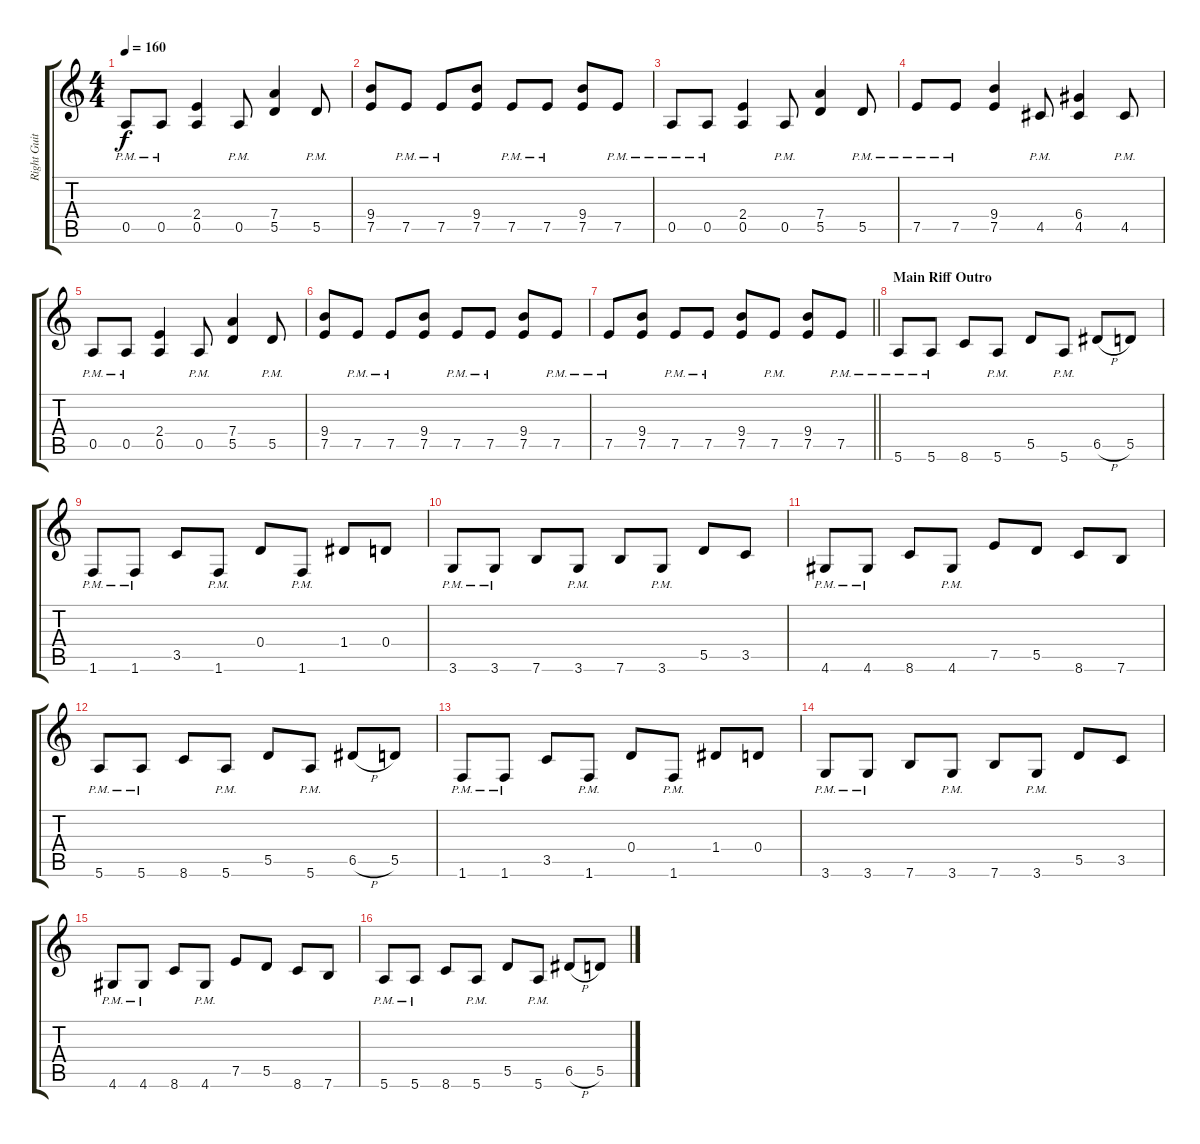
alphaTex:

\track ("Right Guitar" "Right Guit") {instrument overdrivenguitar}
\staff {score tabs}
\tuning (E4 B3 G3 D3 A2 E2) {hide}
\ts (4 4)
\tempo 160
\clef g2
\ks c
0.5{pm}.8{dy f} 0.5{pm}.8 (2.4 0.5).4 0.5{pm}.8 (7.4 5.5).4 5.5{pm}.8 |
(9.4 7.5).8 7.5{pm}.8 7.5{pm}.8 (9.4 7.5).8 7.5{pm}.8 7.5{pm}.8 (9.4 7.5).8 7.5{pm}.8 |
0.5{pm}.8 0.5{pm}.8 (2.4 0.5).4 0.5{pm}.8 (7.4 5.5).4 5.5{pm}.8 |
7.5{pm}.8 7.5{pm}.8 (9.4 7.5).4 4.5{pm}.8 (6.4 4.5).4 4.5{pm}.8 |
0.5{pm}.8 0.5{pm}.8 (2.4 0.5).4 0.5{pm}.8 (7.4 5.5).4 5.5{pm}.8 |
(9.4 7.5).8 7.5{pm}.8 7.5{pm}.8 (9.4 7.5).8 7.5{pm}.8 7.5{pm}.8 (9.4 7.5).8 7.5{pm}.8 |
\barLineRight lightlight
7.5{pm}.8 (9.4 7.5).8 7.5{pm}.8 7.5{pm}.8 (9.4 7.5).8 7.5{pm}.8 (9.4 7.5).8 7.5{pm}.8 |
\section ("" "Main Riff Outro")
5.6{pm}.8{volume 11} 5.6{pm}.8 8.6.8 5.6{pm}.8 5.5.8 5.6{pm}.8 6.5{h}.8 5.5.8 |
1.6{pm}.8 1.6{pm}.8 3.5.8 1.6{pm}.8 0.4.8 1.6{pm}.8 1.4.8 0.4.8 |
3.6{pm}.8 3.6{pm}.8 7.6.8 3.6{pm}.8 7.6.8 3.6{pm}.8 5.5.8 3.5.8 |
4.6{pm}.8 4.6{pm}.8 8.6.8 4.6{pm}.8 7.5.8 5.5.8 8.6.8 7.6.8 |
5.6{pm}.8 5.6{pm}.8 8.6.8 5.6{pm}.8 5.5.8 5.6{pm}.8 6.5{h}.8 5.5.8 |
1.6{pm}.8 1.6{pm}.8 3.5.8 1.6{pm}.8 0.4.8 1.6{pm}.8 1.4.8 0.4.8 |
3.6{pm}.8 3.6{pm}.8 7.6.8 3.6{pm}.8 7.6.8 3.6{pm}.8 5.5.8 3.5.8 |
4.6{pm}.8 4.6{pm}.8 8.6.8 4.6{pm}.8 7.5.8 5.5.8 8.6.8 7.6.8 |
5.6{pm}.8 5.6{pm}.8 8.6.8 5.6{pm}.8 5.5.8 5.6{pm}.8 6.5{h}.8 5.5.8
